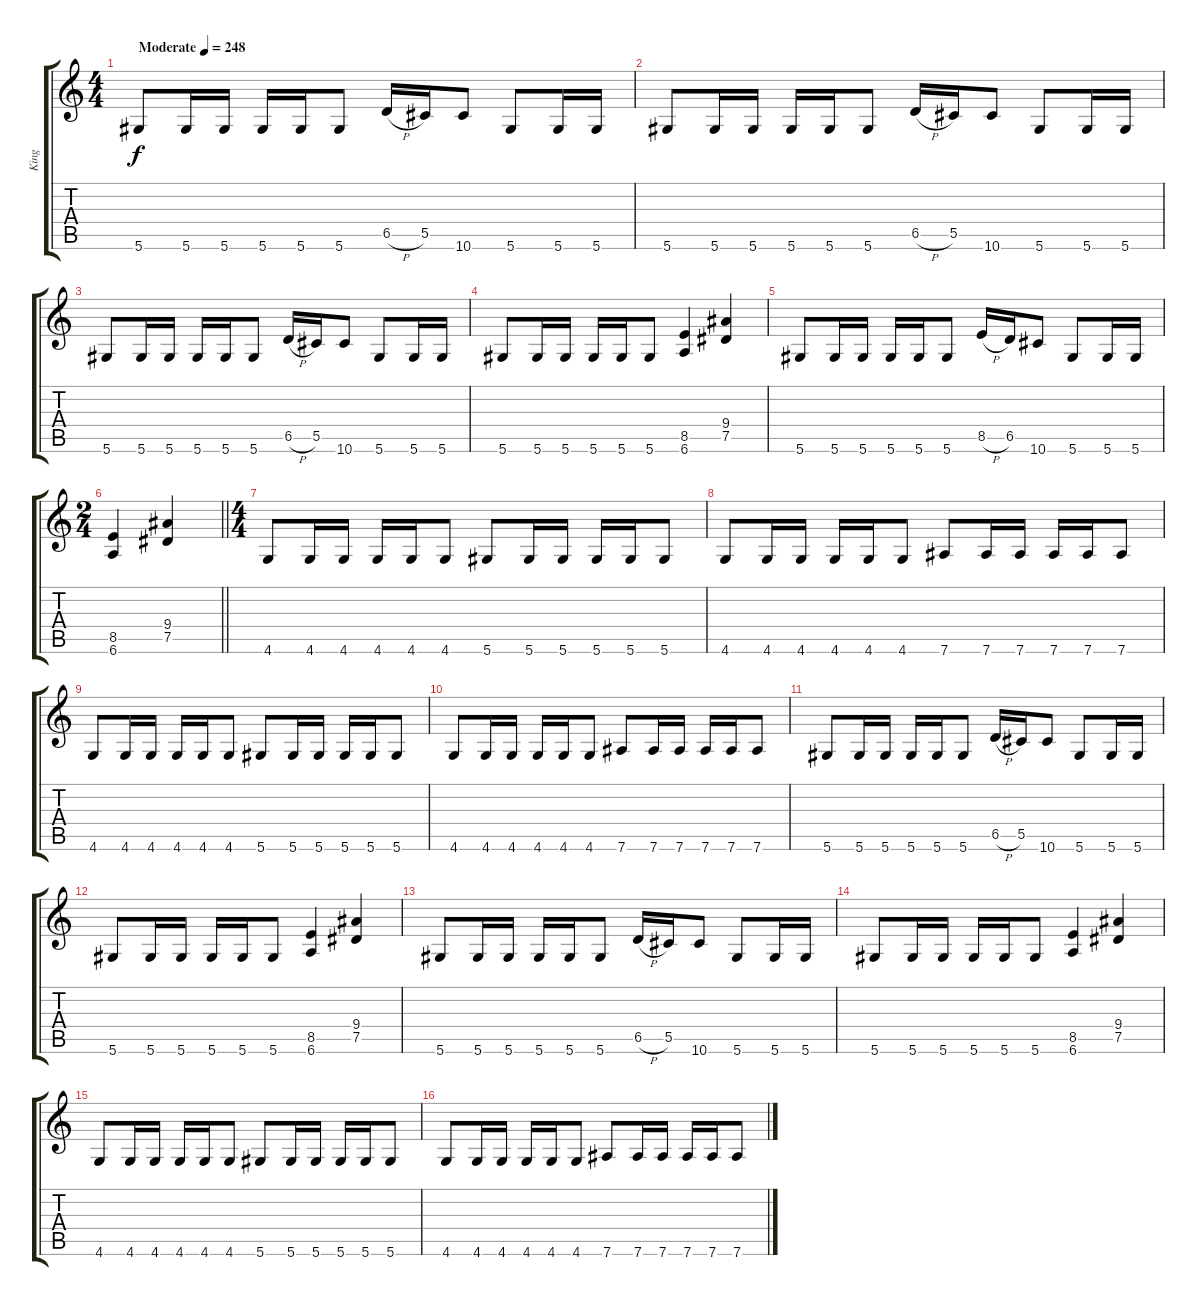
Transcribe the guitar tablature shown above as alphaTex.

\track ("King" "King") {instrument distortionguitar}
\staff {score tabs}
\tuning (Eb4 Bb3 Gb3 Db3 Ab2 Eb2) {hide}
\ts (4 4)
\tempo (248 "Moderate")
\clef g2
\ks c
5.6.8{dy f instrument distortionguitar} 5.6.16 5.6.16 5.6.16 5.6.16 5.6.8 6.5{h}.16 5.5.16 10.6.8 5.6.8 5.6.16 5.6.16 |
5.6.8 5.6.16 5.6.16 5.6.16 5.6.16 5.6.8 6.5{h}.16 5.5.16 10.6.8 5.6.8 5.6.16 5.6.16 |
5.6.8 5.6.16 5.6.16 5.6.16 5.6.16 5.6.8 6.5{h}.16 5.5.16 10.6.8 5.6.8 5.6.16 5.6.16 |
5.6.8 5.6.16 5.6.16 5.6.16 5.6.16 5.6.8 (8.5 6.6).4 (9.4 7.5).4 |
5.6.8 5.6.16 5.6.16 5.6.16 5.6.16 5.6.8 8.5{h}.16 6.5.16 10.6.8 5.6.8 5.6.16 5.6.16 |
\ts (2 4)
\barLineRight lightlight
(8.5 6.6).4 (9.4 7.5).4 |
\ts (4 4)
4.6.8 4.6.16 4.6.16 4.6.16 4.6.16 4.6.8 5.6.8 5.6.16 5.6.16 5.6.16 5.6.16 5.6.8 |
4.6.8 4.6.16 4.6.16 4.6.16 4.6.16 4.6.8 7.6.8 7.6.16 7.6.16 7.6.16 7.6.16 7.6.8 |
4.6.8 4.6.16 4.6.16 4.6.16 4.6.16 4.6.8 5.6.8 5.6.16 5.6.16 5.6.16 5.6.16 5.6.8 |
4.6.8 4.6.16 4.6.16 4.6.16 4.6.16 4.6.8 7.6.8 7.6.16 7.6.16 7.6.16 7.6.16 7.6.8 |
5.6.8 5.6.16 5.6.16 5.6.16 5.6.16 5.6.8 6.5{h}.16 5.5.16 10.6.8 5.6.8 5.6.16 5.6.16 |
5.6.8 5.6.16 5.6.16 5.6.16 5.6.16 5.6.8 (8.5 6.6).4 (9.4 7.5).4 |
5.6.8 5.6.16 5.6.16 5.6.16 5.6.16 5.6.8 6.5{h}.16 5.5.16 10.6.8 5.6.8 5.6.16 5.6.16 |
5.6.8 5.6.16 5.6.16 5.6.16 5.6.16 5.6.8 (8.5 6.6).4 (9.4 7.5).4 |
4.6.8 4.6.16 4.6.16 4.6.16 4.6.16 4.6.8 5.6.8 5.6.16 5.6.16 5.6.16 5.6.16 5.6.8 |
4.6.8 4.6.16 4.6.16 4.6.16 4.6.16 4.6.8 7.6.8 7.6.16 7.6.16 7.6.16 7.6.16 7.6.8
